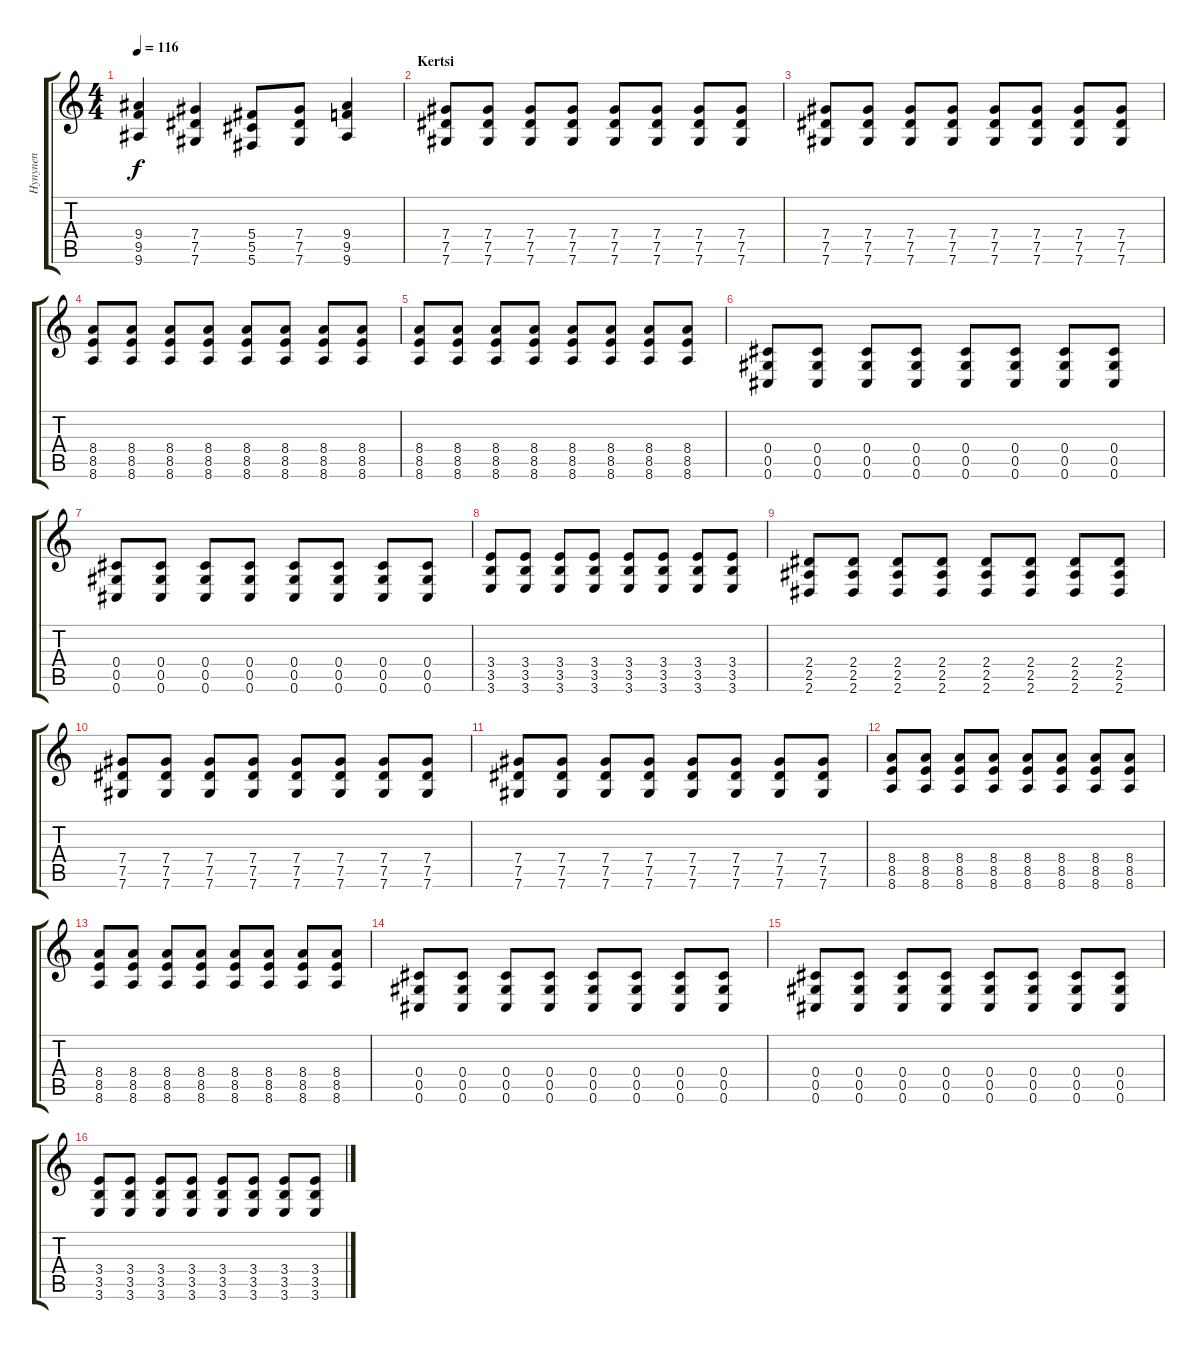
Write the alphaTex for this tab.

\track ("Hynynen" "Hynynen") {instrument distortionguitar}
\staff {score tabs}
\tuning (Eb4 Bb3 Gb3 Db3 Ab2 Db2) {hide}
\ts (4 4)
\tempo 116
\clef g2
\ks c
(9.4{t} 9.5{t} 9.6{t}).4{dy f} (7.4 7.5 7.6).4 (5.4 5.5 5.6).8 (7.4 7.5 7.6).8 (9.4 9.5 9.6).4 |
\section ("" "Kertsi")
(7.4 7.5 7.6).8 (7.4 7.5 7.6).8 (7.4 7.5 7.6).8 (7.4 7.5 7.6).8 (7.4 7.5 7.6).8 (7.4 7.5 7.6).8 (7.4 7.5 7.6).8 (7.4 7.5 7.6).8 |
(7.4 7.5 7.6).8 (7.4 7.5 7.6).8 (7.4 7.5 7.6).8 (7.4 7.5 7.6).8 (7.4 7.5 7.6).8 (7.4 7.5 7.6).8 (7.4 7.5 7.6).8 (7.4 7.5 7.6).8 |
(8.4 8.5 8.6).8 (8.4 8.5 8.6).8 (8.4 8.5 8.6).8 (8.4 8.5 8.6).8 (8.4 8.5 8.6).8 (8.4 8.5 8.6).8 (8.4 8.5 8.6).8 (8.4 8.5 8.6).8 |
(8.4 8.5 8.6).8 (8.4 8.5 8.6).8 (8.4 8.5 8.6).8 (8.4 8.5 8.6).8 (8.4 8.5 8.6).8 (8.4 8.5 8.6).8 (8.4 8.5 8.6).8 (8.4 8.5 8.6).8 |
(0.4 0.5 0.6).8 (0.4 0.5 0.6).8 (0.4 0.5 0.6).8 (0.4 0.5 0.6).8 (0.4 0.5 0.6).8 (0.4 0.5 0.6).8 (0.4 0.5 0.6).8 (0.4 0.5 0.6).8 |
(0.4 0.5 0.6).8 (0.4 0.5 0.6).8 (0.4 0.5 0.6).8 (0.4 0.5 0.6).8 (0.4 0.5 0.6).8 (0.4 0.5 0.6).8 (0.4 0.5 0.6).8 (0.4 0.5 0.6).8 |
(3.4 3.5 3.6).8 (3.4 3.5 3.6).8 (3.4 3.5 3.6).8 (3.4 3.5 3.6).8 (3.4 3.5 3.6).8 (3.4 3.5 3.6).8 (3.4 3.5 3.6).8 (3.4 3.5 3.6).8 |
(2.4 2.5 2.6).8 (2.4 2.5 2.6).8 (2.4 2.5 2.6).8 (2.4 2.5 2.6).8 (2.4 2.5 2.6).8 (2.4 2.5 2.6).8 (2.4 2.5 2.6).8 (2.4 2.5 2.6).8 |
(7.4 7.5 7.6).8 (7.4 7.5 7.6).8 (7.4 7.5 7.6).8 (7.4 7.5 7.6).8 (7.4 7.5 7.6).8 (7.4 7.5 7.6).8 (7.4 7.5 7.6).8 (7.4 7.5 7.6).8 |
(7.4 7.5 7.6).8 (7.4 7.5 7.6).8 (7.4 7.5 7.6).8 (7.4 7.5 7.6).8 (7.4 7.5 7.6).8 (7.4 7.5 7.6).8 (7.4 7.5 7.6).8 (7.4 7.5 7.6).8 |
(8.4 8.5 8.6).8 (8.4 8.5 8.6).8 (8.4 8.5 8.6).8 (8.4 8.5 8.6).8 (8.4 8.5 8.6).8 (8.4 8.5 8.6).8 (8.4 8.5 8.6).8 (8.4 8.5 8.6).8 |
(8.4 8.5 8.6).8 (8.4 8.5 8.6).8 (8.4 8.5 8.6).8 (8.4 8.5 8.6).8 (8.4 8.5 8.6).8 (8.4 8.5 8.6).8 (8.4 8.5 8.6).8 (8.4 8.5 8.6).8 |
(0.4 0.5 0.6).8 (0.4 0.5 0.6).8 (0.4 0.5 0.6).8 (0.4 0.5 0.6).8 (0.4 0.5 0.6).8 (0.4 0.5 0.6).8 (0.4 0.5 0.6).8 (0.4 0.5 0.6).8 |
(0.4 0.5 0.6).8 (0.4 0.5 0.6).8 (0.4 0.5 0.6).8 (0.4 0.5 0.6).8 (0.4 0.5 0.6).8 (0.4 0.5 0.6).8 (0.4 0.5 0.6).8 (0.4 0.5 0.6).8 |
(3.4 3.5 3.6).8 (3.4 3.5 3.6).8 (3.4 3.5 3.6).8 (3.4 3.5 3.6).8 (3.4 3.5 3.6).8 (3.4 3.5 3.6).8 (3.4 3.5 3.6).8 (3.4 3.5 3.6).8
